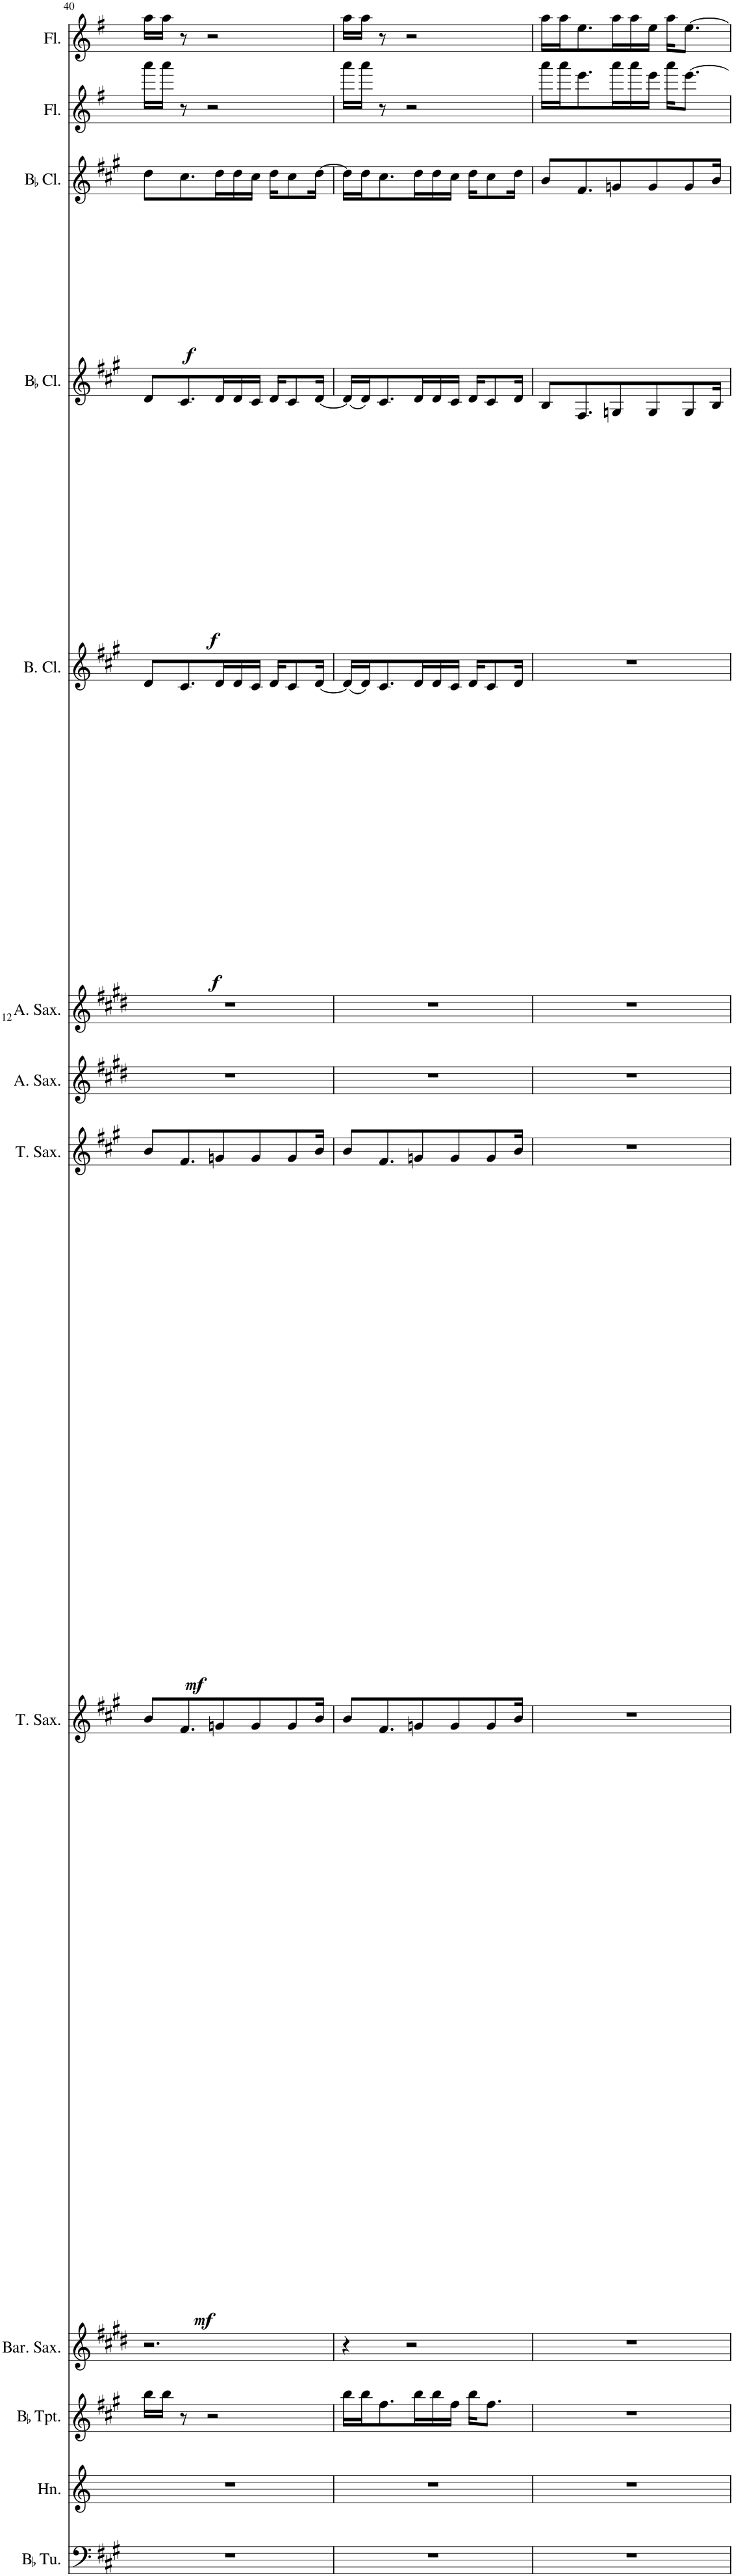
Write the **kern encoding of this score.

**kern	**kern	**kern	**kern	**kern	**dynam	**kern	**dynam	**kern	**kern	**kern	**dynam	**kern	**dynam	**kern	**dynam	**kern	**kern
*part13	*part12	*part11	*part10	*part9	*part9	*part8	*part8	*part7	*part6	*part5	*part5	*part4	*part4	*part3	*part3	*part2	*part1
*staff13	*staff12	*staff11	*staff10	*staff9	*staff9	*staff8	*staff8	*staff7	*staff6	*staff5	*staff5	*staff4	*staff4	*staff3	*staff3	*staff2	*staff1
*I"BaccidentalFlat Tuba	*I"Horn	*I"BaccidentalFlat Trumpet	*I"Baritone Saxophone	*I"Tenor Saxophone	*	*I"Tenor Saxophone	*	*I"Alto Saxophone	*I"Alto Saxophone	*I"Bass Clarinet	*	*I"BaccidentalFlat Clarinet	*	*I"BaccidentalFlat Clarinet	*	*I"Flute	*I"Flute
*I'BaccidentalFlat Tu.	*I'Hn.	*I'BaccidentalFlat Tpt.	*I'Bar. Sax.	*I'T. Sax.	*	*I'T. Sax.	*	*I'A. Sax.	*I'A. Sax.	*I'B. Cl.	*	*I'BaccidentalFlat Cl.	*	*I'BaccidentalFlat Cl.	*	*I'Fl.	*I'Fl.
!!LO:PB:g=z
*clefF4	*clefG2	*clefG2	*clefG2	*clefG2	*	*clefG2	*	*clefG2	*clefG2	*clefG2	*	*clefG2	*	*clefG2	*	*clefG2	*clefG2
*	*Trd4c7	*Trd1c2	*Trd12c21	*Trd8c14	*	*Trd8c14	*	*Trd5c9	*Trd5c9	*Trd8c14	*	*Trd1c2	*	*Trd1c2	*	*	*
*k[f#c#g#]	*k[]	*k[f#c#g#]	*k[f#c#g#d#]	*k[f#c#g#]	*	*k[f#c#g#]	*	*k[f#c#g#d#]	*k[f#c#g#d#]	*k[f#c#g#]	*	*k[f#c#g#]	*	*k[f#c#g#]	*	*k[f#]	*k[f#]
*M3/4	*M3/4	*M3/4	*M3/4	*M3/4	*	*M3/4	*	*M3/4	*M3/4	*M3/4	*	*M3/4	*	*M3/4	*	*M3/4	*M3/4
=40	=40	=40	=40	=40	=40	=40	=40	=40	=40	=40	=40	=40	=40	=40	=40	=40	=40
!	!	!	!	!	!LO:DY:b	!	!LO:DY:b	!	!	!	!LO:DY:b	!	!LO:DY:b	!	!LO:DY:b	!	!
2.r	2.r	16bb\LL	2.r	8b/L	mf	8b/L	mf	2.r	2.r	8d/L	f	8d/L	f	8dd\L	f	16aaa\LL	16aa\LL
.	.	16bb\JJ	.	.	.	.	.	.	.	.	.	.	.	.	.	16aaa\JJ	16aa\JJ
.	.	8r	.	8.f#/	.	8.f#/	.	.	.	8.c#/	.	8.c#/	.	8.cc#\	.	8r	8r
.	.	2r	.	.	.	.	.	.	.	.	.	.	.	.	.	2r	2r
.	.	.	.	8gn/	.	8gn/	.	.	.	16d/L	.	16d/L	.	16dd\L	.	.	.
.	.	.	.	.	.	.	.	.	.	16d/	.	16d/	.	16dd\	.	.	.
.	.	.	.	8g/	.	8g/	.	.	.	16c#/JJ	.	16c#/JJ	.	16cc#\JJ	.	.	.
.	.	.	.	.	.	.	.	.	.	16d/KL	.	16d/KL	.	16dd\KL	.	.	.
.	.	.	.	8g/	.	8g/	.	.	.	8c#/	.	8c#/	.	8cc#\	.	.	.
.	.	.	.	16b/Jk	.	16b/Jk	.	.	.	[16d/Jk	.	[16d/Jk	.	[16dd\Jk	.	.	.
=41	=41	=41	=41	=41	=41	=41	=41	=41	=41	=41	=41	=41	=41	=41	=41	=41	=41
2.r	2.r	16bb\LL	4r	8b/L	.	8b/L	.	2.r	2.r	(16d/LL]	.	(16d/LL]	.	16dd\LL]	.	16aaa\LL	16aa\LL
.	.	16bb\J	.	.	.	.	.	.	.	16d/J)	.	16d/J)	.	16dd\J	.	16aaa\JJ	16aa\JJ
.	.	8.ff#\	.	8.f#/	.	8.f#/	.	.	.	8.c#/	.	8.c#/	.	8.cc#\	.	8r	8r
.	.	.	2r	.	.	.	.	.	.	.	.	.	.	.	.	2r	2r
.	.	16bb\L	.	8gn/	.	8gn/	.	.	.	16d/L	.	16d/L	.	16dd\L	.	.	.
.	.	16bb\	.	.	.	.	.	.	.	16d/	.	16d/	.	16dd\	.	.	.
.	.	16ff#\JJ	.	8g/	.	8g/	.	.	.	16c#/JJ	.	16c#/JJ	.	16cc#\JJ	.	.	.
.	.	16bb\KL	.	.	.	.	.	.	.	16d/KL	.	16d/KL	.	16dd\KL	.	.	.
.	.	8.ff#\J	.	8g/	.	8g/	.	.	.	8c#/	.	8c#/	.	8cc#\	.	.	.
.	.	.	.	16b/Jk	.	16b/Jk	.	.	.	16d/Jk	.	16d/Jk	.	16dd\Jk	.	.	.
=42	=42	=42	=42	=42	=42	=42	=42	=42	=42	=42	=42	=42	=42	=42	=42	=42	=42
2.r	2.r	2.r	2.r	2.r	.	2.r	.	2.r	2.r	2.r	.	8B/L	.	8b/L	.	16aaa\LL	16aa\LL
.	.	.	.	.	.	.	.	.	.	.	.	.	.	.	.	16aaa\J	16aa\J
.	.	.	.	.	.	.	.	.	.	.	.	8.F#/	.	8.f#/	.	8.eee\	8.ee\
.	.	.	.	.	.	.	.	.	.	.	.	8Gn/	.	8gn/	.	16aaa\L	16aa\L
.	.	.	.	.	.	.	.	.	.	.	.	.	.	.	.	16aaa\	16aa\
.	.	.	.	.	.	.	.	.	.	.	.	8G/	.	8g/	.	16eee\JJ	16ee\JJ
.	.	.	.	.	.	.	.	.	.	.	.	.	.	.	.	16aaa\KL	16aa\KL
.	.	.	.	.	.	.	.	.	.	.	.	8G/	.	8g/	.	[8.eee\J	[8.ee\J
.	.	.	.	.	.	.	.	.	.	.	.	16B/Jk	.	16b/Jk	.	.	.
=	=	=	=	=	=	=	=	=	=	=	=	=	=	=	=	=	=
*-	*-	*-	*-	*-	*-	*-	*-	*-	*-	*-	*-	*-	*-	*-	*-	*-	*-
